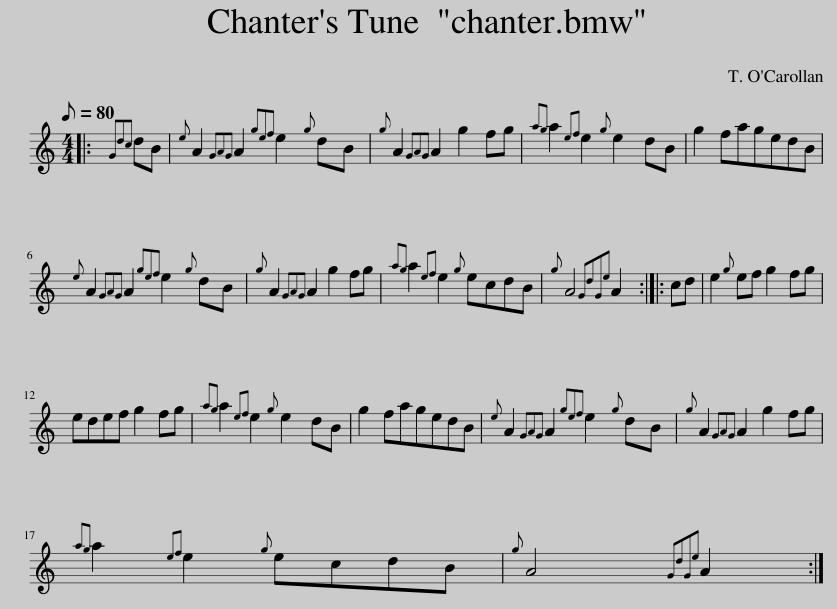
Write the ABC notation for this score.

X:1
L:1/8
Q:1/8=80
M:4/4
I:linebreak $
K:C
V:1 treble
V:1
|:{Gdc} dB |{e} A2{GAG} A2{gef} e2{g} dB |{g} A2{GAG} A2 g2 fg |{ag} a2{ef} e2{g} e2 dB | g2 fagedB |$ %5
{e} A2{GAG} A2{gef} e2{g} dB |{g} A2{GAG} A2 g2 fg |{ag} a2{ef} e2{g} ecdB |{g} A4{GdGe} A2 :: cd | %10
 e2{g} ef g2 fg |$ edef g2 fg |{ag} a2{ef} e2{g} e2 dB | g2 fagedB |{e} A2{GAG} A2{gef} e2{g} dB | %15
{g} A2{GAG} A2 g2 fg |${ag} a2{ef} e2{g} ecdB |{g} A4{GdGe} A2 :| %18
